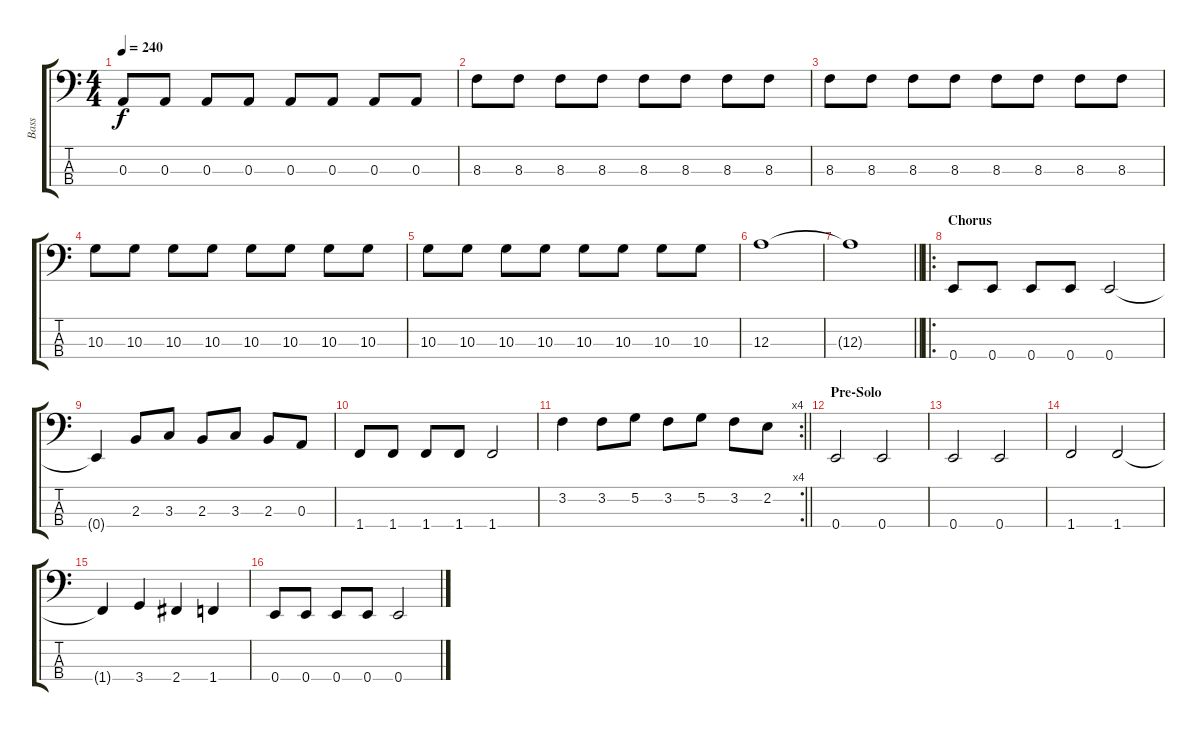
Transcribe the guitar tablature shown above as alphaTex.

\track ("Bass" "Bass") {instrument electricbassfinger}
\staff {score tabs}
\tuning (G2 D2 A1 E1) {hide}
\ts (4 4)
\tempo 240
\clef f4
\ks c
0.3.8{dy f} 0.3.8 0.3.8 0.3.8 0.3.8 0.3.8 0.3.8 0.3.8 |
8.3.8 8.3.8 8.3.8 8.3.8 8.3.8 8.3.8 8.3.8 8.3.8 |
8.3.8 8.3.8 8.3.8 8.3.8 8.3.8 8.3.8 8.3.8 8.3.8 |
10.3.8 10.3.8 10.3.8 10.3.8 10.3.8 10.3.8 10.3.8 10.3.8 |
10.3.8 10.3.8 10.3.8 10.3.8 10.3.8 10.3.8 10.3.8 10.3.8 |
12.3.1 |
\barLineRight lightlight
12.3{t}.1 |
\ro
\section ("" "Chorus")
0.4.8 0.4.8 0.4.8 0.4.8 0.4.2 |
0.4{t}.4 2.3.8 3.3.8 2.3.8 3.3.8 2.3.8 0.3.8 |
1.4.8 1.4.8 1.4.8 1.4.8 1.4.2 |
\rc 4
\barLineRight lightlight
3.2.4 3.2.8 5.2.8 3.2.8 5.2.8 3.2.8 2.2.8 |
\section ("" "Pre-Solo")
0.4.2 0.4.2 |
0.4.2 0.4.2 |
1.4.2 1.4.2 |
1.4{t}.4 3.4.4 2.4.4 1.4.4 |
0.4.8 0.4.8 0.4.8 0.4.8 0.4.2
